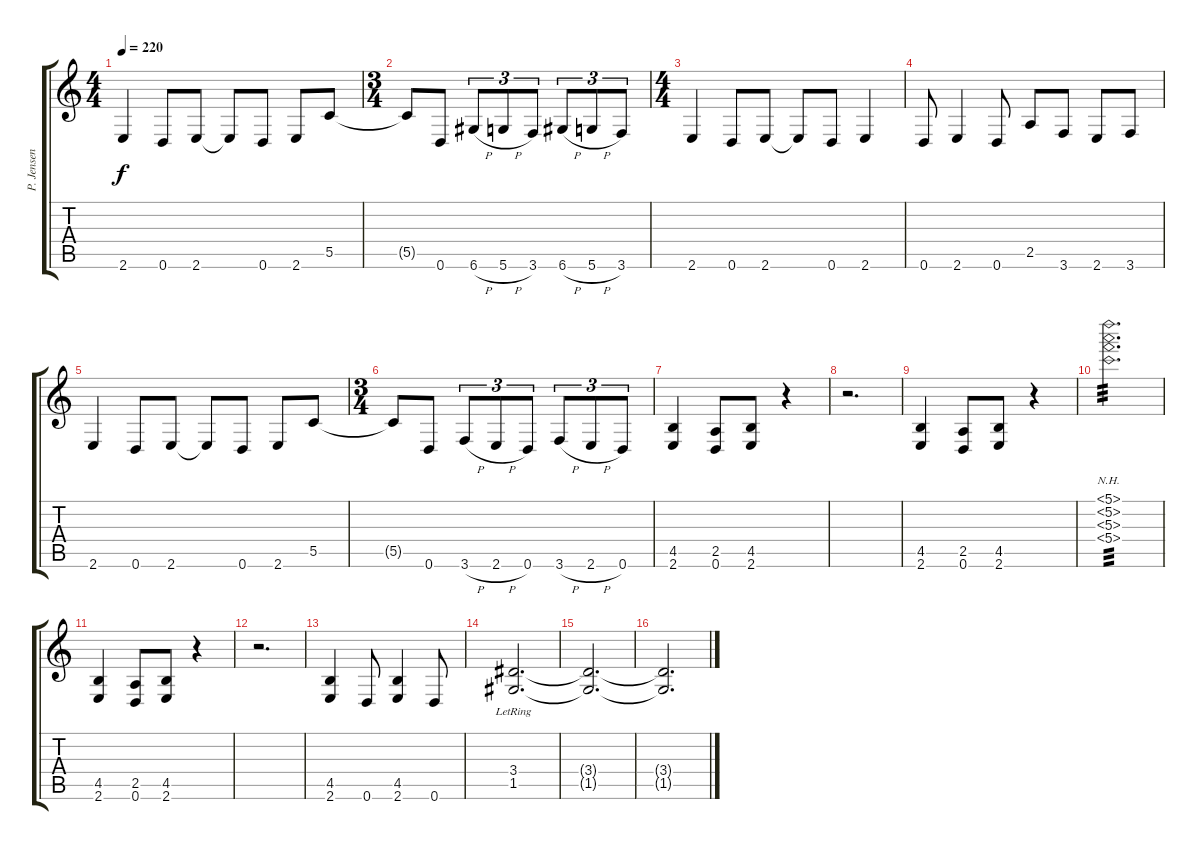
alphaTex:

\track ("P. Jensen" "P. Jensen") {instrument distortionguitar}
\staff {score tabs}
\tuning (D4 A3 F3 C3 G2 D2) {hide}
\ts (4 4)
\tempo 220
\clef g2
\ks c
2.6.4{dy f} 0.6.8 2.6.8 2.6{t}.8 0.6.8 2.6.8 5.5.8 |
\ts (3 4)
5.5{t}.8 0.6.8 6.6{h}.8{tu (3 2)} 5.6{h}.8{tu (3 2)} 3.6.8{tu (3 2)} 6.6{h}.8{tu (3 2)} 5.6{h}.8{tu (3 2)} 3.6.8{tu (3 2)} |
\ts (4 4)
2.6.4 0.6.8 2.6.8 2.6{t}.8 0.6.8 2.6.4 |
0.6.8 2.6.4 0.6.8 2.5.8 3.6.8 2.6.8 3.6.8 |
2.6.4 0.6.8 2.6.8 2.6{t}.8 0.6.8 2.6.8 5.5.8 |
\ts (3 4)
5.5{t}.8 0.6.8 3.6{h}.8{tu (3 2)} 2.6{h}.8{tu (3 2)} 0.6.8{tu (3 2)} 3.6{h}.8{tu (3 2)} 2.6{h}.8{tu (3 2)} 0.6.8{tu (3 2)} |
(4.5 2.6).4 (2.5 0.6).8 (4.5 2.6).8 r.4 |
r.2{d} |
(4.5 2.6).4 (2.5 0.6).8 (4.5 2.6).8 r.4 |
(5.1{nh} 5.2{nh} 5.3{nh} 5.4{nh}).2{d tp 3} |
(4.5 2.6).4 (2.5 0.6).8 (4.5 2.6).8 r.4 |
r.2{d} |
(4.5 2.6).4 0.6.8 (4.5 2.6).4 0.6.8 |
(3.4{lr} 1.5).2{d} |
(3.4{t} 1.5{t}).2{d} |
(3.4{t} 1.5{t}).2{d}
